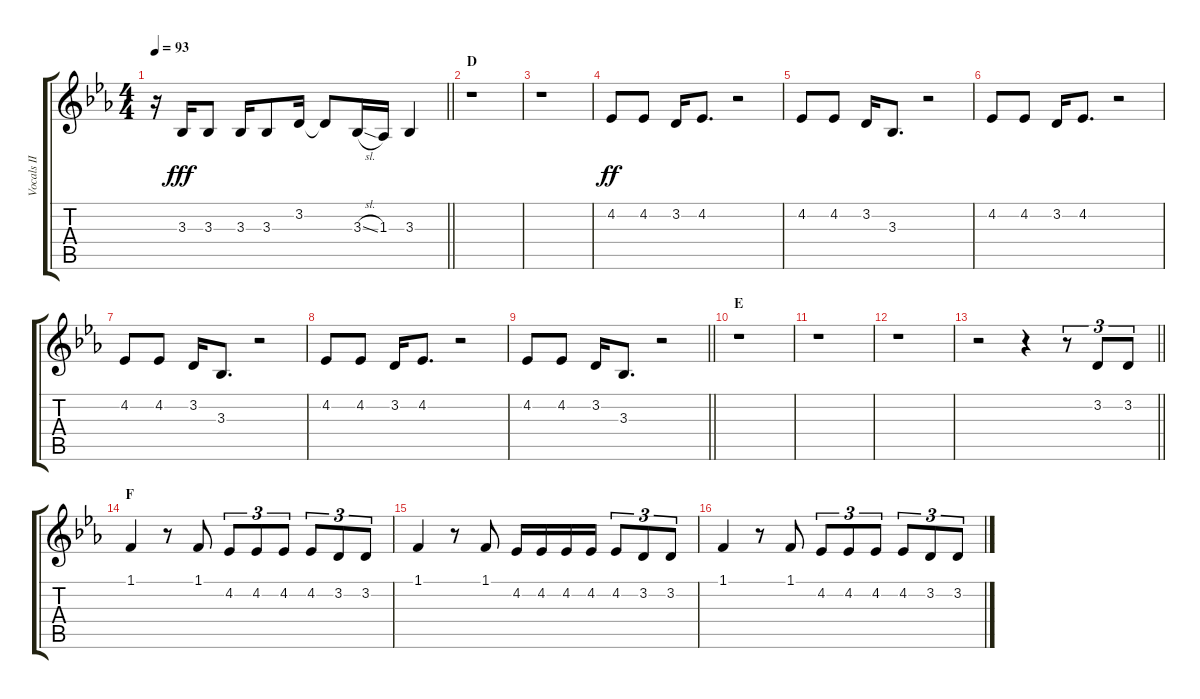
\track ("Vocals II" "Vocals II") {instrument voiceoohs}
\staff {score tabs}
\tuning (E4 B3 G3 D3 A2 E2) {hide}
\ts (4 4)
\tempo 93
\clef g2
\barLineRight lightlight
\ks eb
r.16{dy fff} 3.3.16 3.3.8 3.3.16 3.3.8 3.2.16 3.2{t}.8 3.3{sl}.16 1.3.16 3.3.4 |
\section ("" "D")
r.1 |
r.1 |
4.2.8{dy ff} 4.2.8 3.2.16 4.2.8{d} r.2 |
4.2.8 4.2.8 3.2.16 3.3.8{d} r.2 |
4.2.8 4.2.8 3.2.16 4.2.8{d} r.2 |
4.2.8 4.2.8 3.2.16 3.3.8{d} r.2 |
4.2.8 4.2.8 3.2.16 4.2.8{d} r.2 |
\barLineRight lightlight
4.2.8 4.2.8 3.2.16 3.3.8{d} r.2 |
\section ("" "E")
r.1 |
r.1 |
r.1 |
\barLineRight lightlight
r.2 r.4 r.8{tu (3 2)} 3.2.8{tu (3 2)} 3.2.8{tu (3 2)} |
\section ("" "F")
1.1.4 r.8 1.1.8 4.2.8{tu (3 2)} 4.2.8{tu (3 2)} 4.2.8{tu (3 2)} 4.2.8{tu (3 2)} 3.2.8{tu (3 2)} 3.2.8{tu (3 2)} |
1.1.4 r.8 1.1.8 4.2.16 4.2.16 4.2.16 4.2.16 4.2.8{tu (3 2)} 3.2.8{tu (3 2)} 3.2.8{tu (3 2)} |
1.1.4 r.8 1.1.8 4.2.8{tu (3 2)} 4.2.8{tu (3 2)} 4.2.8{tu (3 2)} 4.2.8{tu (3 2)} 3.2.8{tu (3 2)} 3.2.8{tu (3 2)}
